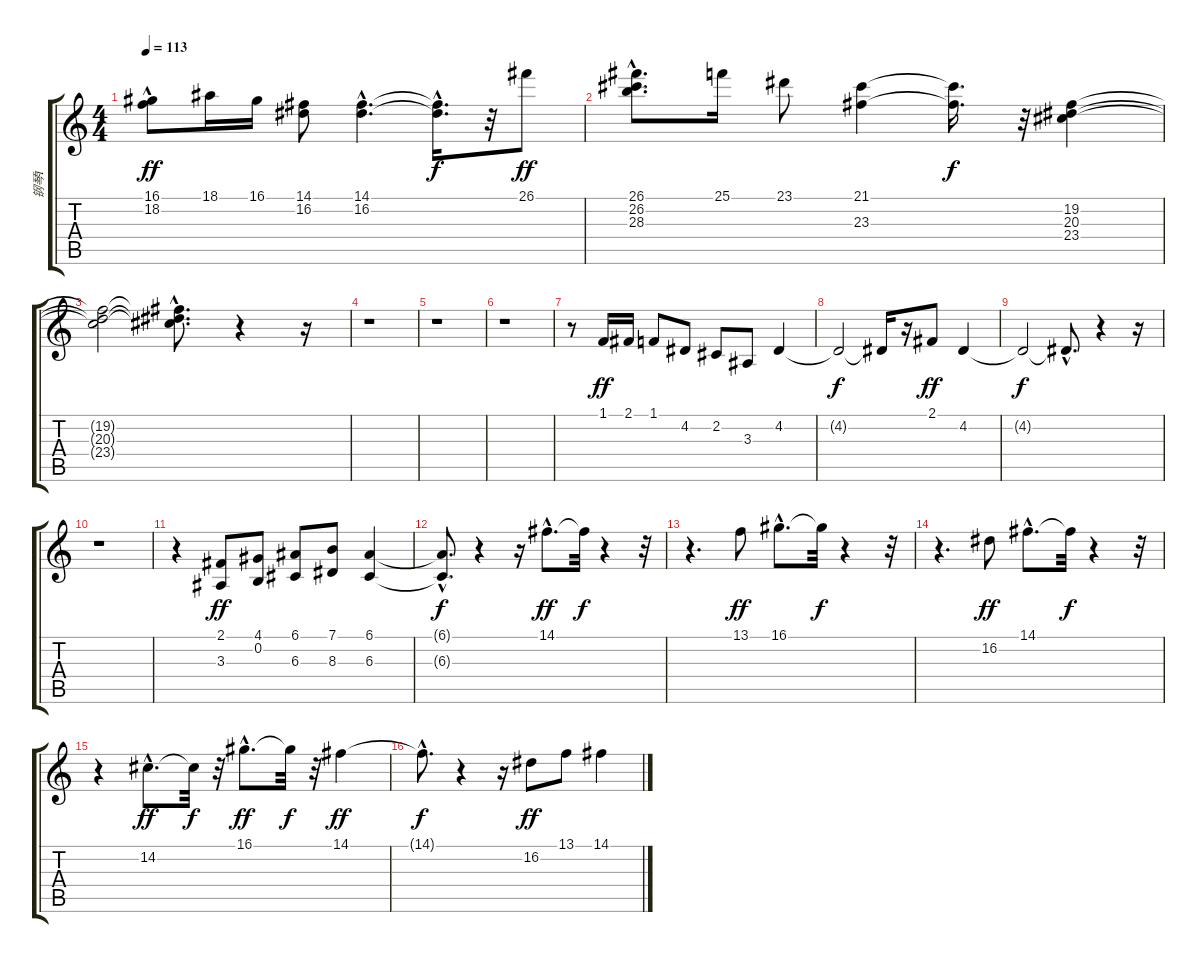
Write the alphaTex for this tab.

\track ("钢琴I" "钢琴I") {instrument acousticgrandpiano}
\staff {score tabs}
\tuning (E4 B3 G3 D3 A2 E2) {hide}
\ts (4 4)
\tempo 113
\clef g2
\ks c
(16.1 18.2{hac}).8{dy ff} 18.1.16 16.1.16 (14.1 16.2).8 (14.1{hac} 16.2{hac}).4{d} (14.1{hac t} 16.2{hac t}).16{d dy f} r.32 26.1.8{dy ff} |
(26.1{hac} 26.2 28.3).8{d} 25.1.16 23.1.8 (21.1 23.3).4 (21.1{t} 23.3{t}).16{d dy f} r.32 (19.2 20.3 23.4).4{volume 12} |
(19.2{t} 20.3{t} 23.4{t}).2 (19.2{hac t} 20.3{hac t} 23.4{hac t}).8{d} r.4 r.16 |
r.1 |
r.1 |
r.1 |
r.8 1.1.16{dy ff volume 14} 2.1.16 1.1.8 4.2.8 2.2.8 3.3.8 4.2.4 |
4.2{t}.2{dy f} 4.2{t}.16 r.16 2.1.8{dy ff} 4.2.4 |
4.2{t}.2{dy f} 4.2{hac t}.8{d} r.4 r.16 |
r.1 |
r.4 (2.1 3.3).8{dy ff} (4.1 0.2).8 (6.1 6.3).8 (7.1 8.3).8 (6.1 6.3).4 |
(6.1{hac t} 6.3{hac t}).8{d dy f} r.4 r.16 14.1{hac}.8{d dy ff} 14.1{t}.32{dy f} r.4 r.32 |
r.4{d} 13.1.8{dy ff} 16.1{hac}.8{d} 16.1{t}.32{dy f} r.4 r.32 |
r.4{d} 16.2.8{dy ff} 14.1{hac}.8{d} 14.1{t}.32{dy f} r.4 r.32 |
r.4 14.2{hac}.8{d dy ff} 14.2{t}.32{dy f} r.32 16.1{hac}.8{d dy ff} 16.1{t}.32{dy f} r.32 14.1.4{dy ff} |
14.1{hac t}.8{d dy f} r.4 r.16 16.2.8{dy ff} 13.1.8 14.1.4
